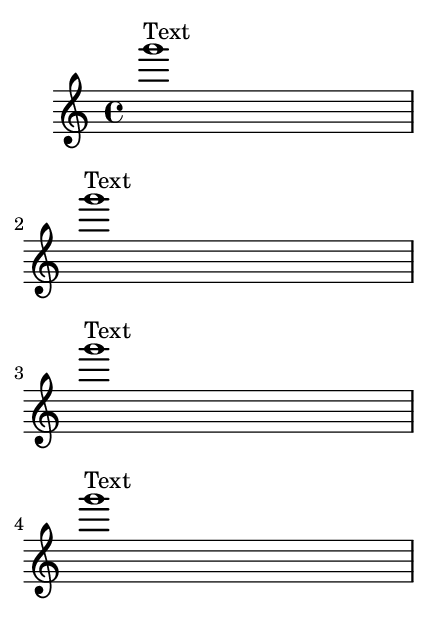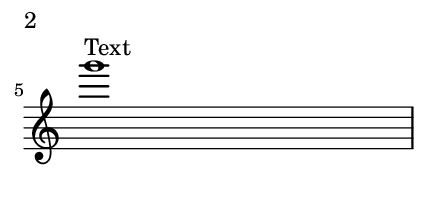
\version "2.16.0"

\header {
  texidoc = "The height-estimation routine takes into account
the fact that the TextScript needs to be moved up to avoid the
note.  This should be spaced on two pages."
}

#(set-default-paper-size "a7")

\book {
  \repeat unfold 5 { g'''1^"Text" \break}
}
